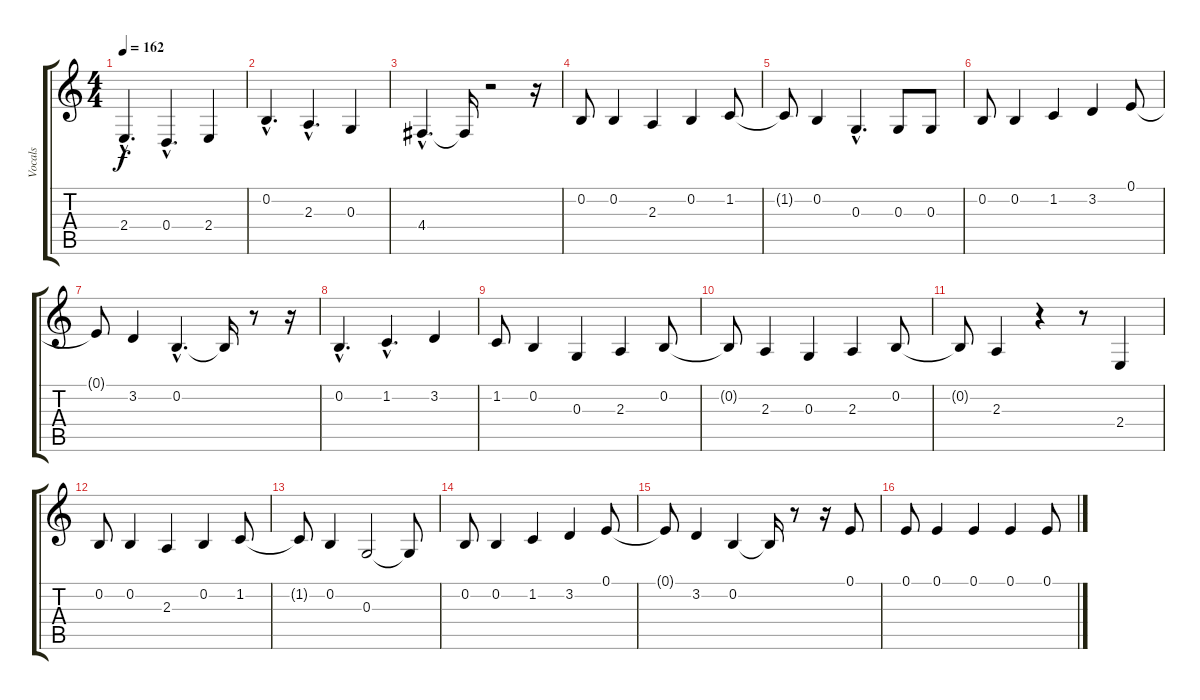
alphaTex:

\track ("Vocals" "Vocals") {instrument synthvoice}
\staff {score tabs}
\tuning (E4 B3 G3 D3 A2 E2) {hide}
\ts (4 4)
\tempo 162
\clef g2
\ks c
2.4{hac}.4{d dy f} 0.4{hac}.4{d} 2.4.4 |
0.2{hac}.4{d} 2.3{hac}.4{d} 0.3.4 |
4.4{hac}.4{d} 4.4{t}.16 r.2 r.16 |
0.2.8 0.2.4 2.3.4 0.2.4 1.2.8 |
1.2{t}.8 0.2.4 0.3{hac}.4{d} 0.3.8 0.3.8 |
0.2.8 0.2.4 1.2.4 3.2.4 0.1.8 |
0.1{t}.8 3.2.4 0.2{hac}.4{d} 0.2{t}.16 r.8 r.16 |
0.2{hac}.4{d} 1.2{hac}.4{d} 3.2.4 |
1.2.8 0.2.4 0.3.4 2.3.4 0.2.8 |
0.2{t}.8 2.3.4 0.3.4 2.3.4 0.2.8 |
0.2{t}.8 2.3.4 r.4 r.8 2.4.4 |
0.2.8 0.2.4 2.3.4 0.2.4 1.2.8 |
1.2{t}.8 0.2.4 0.3.2 0.3{t}.8 |
0.2.8 0.2.4 1.2.4 3.2.4 0.1.8 |
0.1{t}.8 3.2.4 0.2.4 0.2{t}.16 r.8 r.16 0.1.8 |
0.1.8 0.1.4 0.1.4 0.1.4 0.1.8
